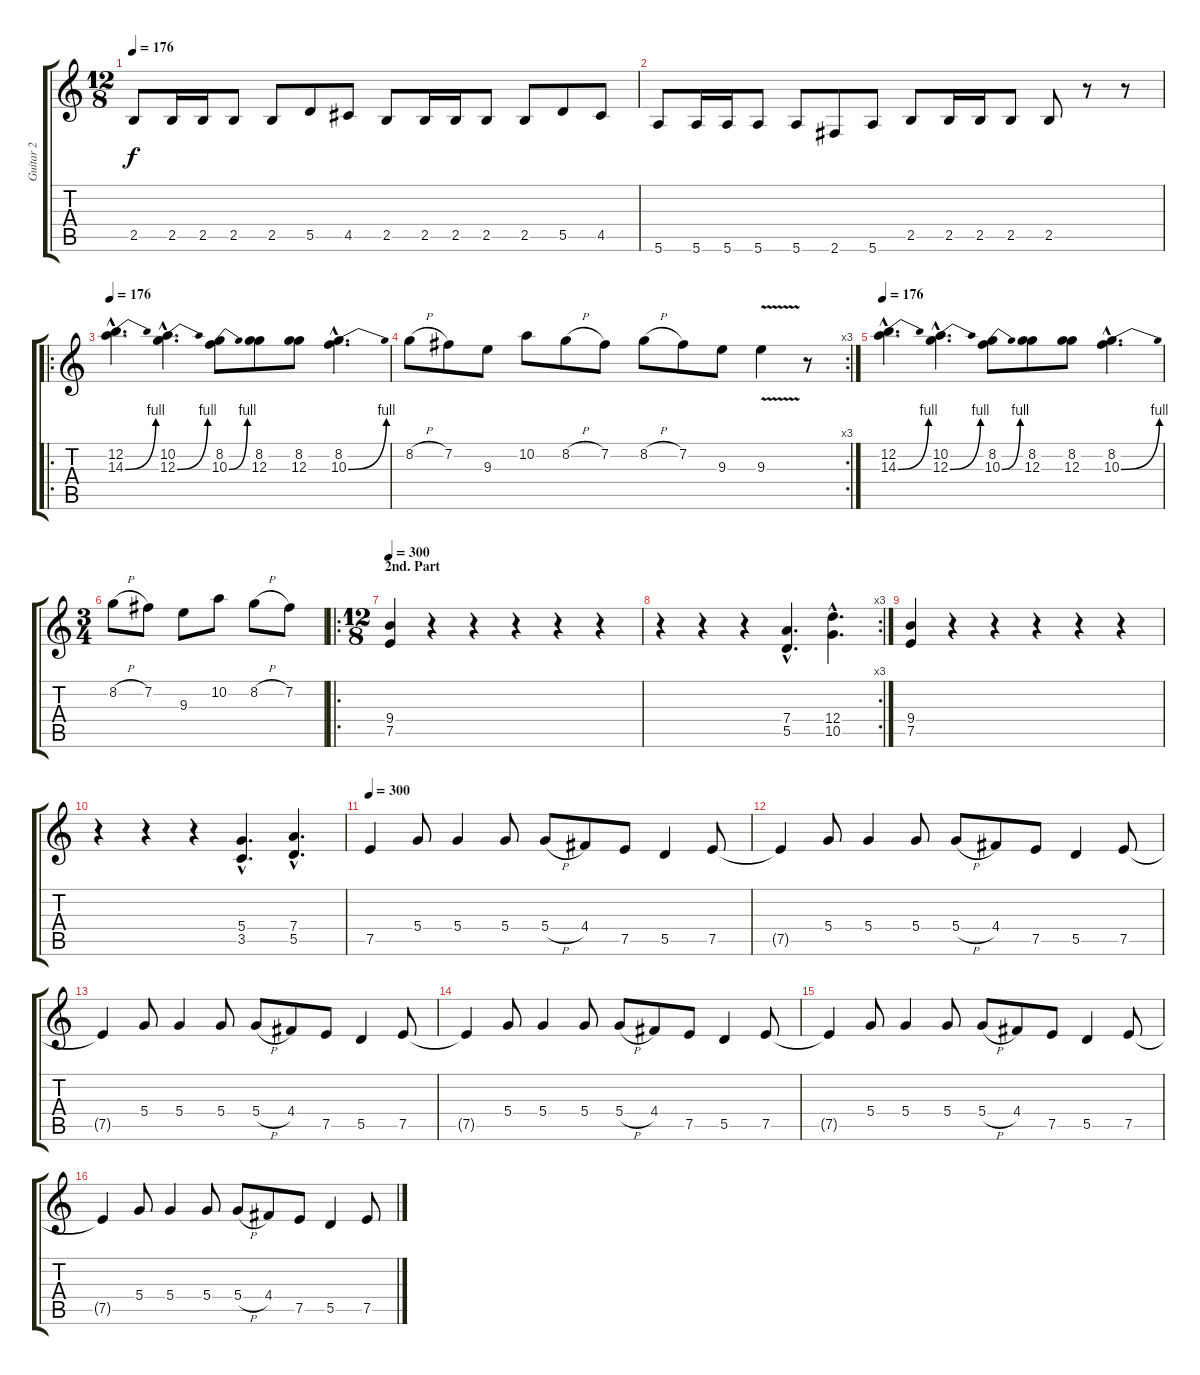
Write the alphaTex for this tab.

\track ("Guitar 2" "Guitar 2") {instrument distortionguitar}
\staff {score tabs}
\tuning (E4 B3 G3 D3 A2 E2) {hide}
\ts (12 8)
\tempo 176
\clef g2
\ks c
2.5.8{dy f} 2.5.16 2.5.16 2.5.8 2.5.8 5.5.8 4.5.8 2.5.8 2.5.16 2.5.16 2.5.8 2.5.8 5.5.8 4.5.8 |
5.6.8 5.6.16 5.6.16 5.6.8 5.6.8 2.6.8 5.6.8 2.5.8 2.5.16 2.5.16 2.5.8 2.5.8 r.8 r.8 |
\ro
\tempo 176
(12.2{hac} 14.3{be (bend 0 0 60 4) hac}).4{d} (10.2{hac} 12.3{be (bend 0 0 60 4) hac}).4{d} (8.2 10.3{be (bend 0 0 60 4)}).8 (8.2 12.3).8 (8.2 12.3).8 (8.2{hac} 10.3{be (bend 0 0 60 4) hac}).4{d} |
\rc 3
8.2{h}.8 7.2.8 9.3.8 10.2.8 8.2{h}.8 7.2.8 8.2{h}.8 7.2.8 9.3.8 9.3{v}.4 r.8 |
\tempo 176
(12.2{hac} 14.3{be (bend 0 0 60 4) hac}).4{d} (10.2{hac} 12.3{be (bend 0 0 60 4) hac}).4{d} (8.2 10.3{be (bend 0 0 60 4)}).8 (8.2 12.3).8 (8.2 12.3).8 (8.2{hac} 10.3{be (bend 0 0 60 4) hac}).4{d} |
\ts (3 4)
8.2{h}.8 7.2.8 9.3.8 10.2.8 8.2{h}.8 7.2.8 |
\ro
\ts (12 8)
\section ("" "2nd. Part")
\tempo 300
(9.4 7.5).4 r.4 r.4 r.4 r.4 r.4 |
\rc 3
r.4 r.4 r.4 (7.4{hac} 5.5{hac}).4{d} (12.4{hac} 10.5{hac}).4{d} |
(9.4 7.5).4 r.4 r.4 r.4 r.4 r.4 |
r.4 r.4 r.4 (5.4{hac} 3.5{hac}).4{d} (7.4{hac} 5.5{hac}).4{d} |
\tempo 300
7.5.4 5.4.8 5.4.4 5.4.8 5.4{h}.8 4.4.8 7.5.8 5.5.4 7.5.8 |
7.5{t}.4 5.4.8 5.4.4 5.4.8 5.4{h}.8 4.4.8 7.5.8 5.5.4 7.5.8 |
7.5{t}.4 5.4.8 5.4.4 5.4.8 5.4{h}.8 4.4.8 7.5.8 5.5.4 7.5.8 |
7.5{t}.4 5.4.8 5.4.4 5.4.8 5.4{h}.8 4.4.8 7.5.8 5.5.4 7.5.8 |
7.5{t}.4 5.4.8 5.4.4 5.4.8 5.4{h}.8 4.4.8 7.5.8 5.5.4 7.5.8 |
7.5{t}.4 5.4.8 5.4.4 5.4.8 5.4{h}.8 4.4.8 7.5.8 5.5.4 7.5.8
